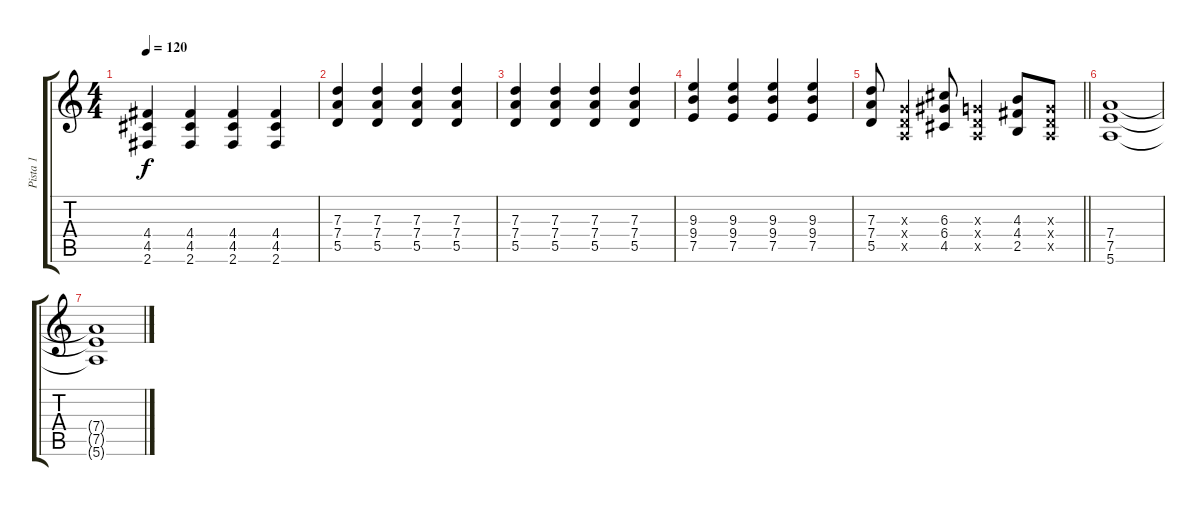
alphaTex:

\track ("Pista 1" "Pista 1") {instrument overdrivenguitar}
\staff {score tabs}
\tuning (E4 B3 G3 D3 A2 E2) {hide}
\ts (4 4)
\tempo 120
\clef g2
\ks c
(4.4 4.5 2.6).4{dy f} (4.4 4.5 2.6).4 (4.4 4.5 2.6).4 (4.4 4.5 2.6).4 |
(7.3 7.4 5.5).4 (7.3 7.4 5.5).4 (7.3 7.4 5.5).4 (7.3 7.4 5.5).4 |
(7.3 7.4 5.5).4 (7.3 7.4 5.5).4 (7.3 7.4 5.5).4 (7.3 7.4 5.5).4 |
(9.3 9.4 7.5).4 (9.3 9.4 7.5).4 (9.3 9.4 7.5).4 (9.3 9.4 7.5).4 |
\barLineRight lightlight
(7.3 7.4 5.5).8 (0.3{x} 0.4{x} 0.5{x}).4 (6.3 6.4 4.5).8 (0.3{x} 0.4{x} 0.5{x}).4 (4.3 4.4 2.5).8 (0.3{x} 0.4{x} 0.5{x}).8 |
(7.4 7.5 5.6).1 |
(7.4{t} 7.5{t} 5.6{t}).1
